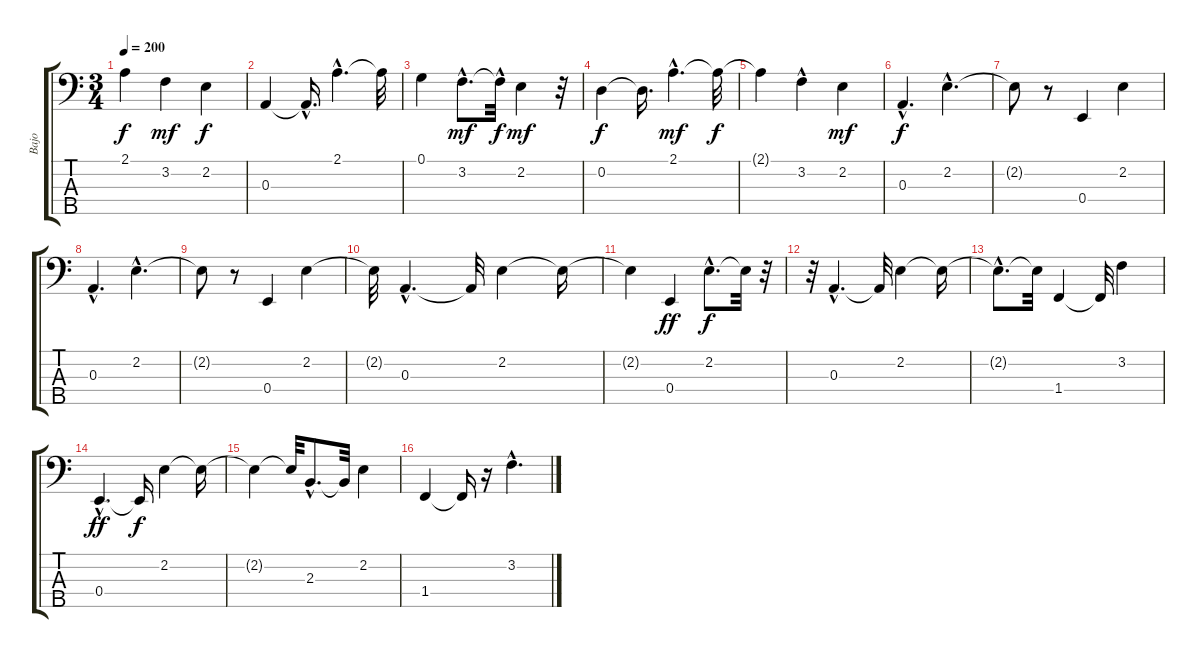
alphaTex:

\track ("Bajo" "Bajo") {instrument electricbasspick}
\staff {score tabs}
\tuning (G2 D2 A1 E1 B0) {hide}
\ts (3 4)
\tempo 200
\clef f4
\ks c
2.1{t}.4{dy f} 3.2.4{dy mf} 2.2.4{dy f} |
0.3.4 0.3{hac t}.16{d} 2.1{hac}.4{d} 2.1{t}.32 |
0.1.4 3.2{hac}.8{d dy mf} 3.2{hac t}.32{dy f} 2.2.4{dy mf} r.32 |
0.2.4{dy f} 0.2{t}.16{d} 2.1{hac}.4{d dy mf} 2.1{t}.32{dy f} |
2.1{t}.4 3.2{hac}.4 2.2.4{dy mf} |
0.3{hac}.4{d dy f} 2.2{hac}.4{d} |
2.2{t}.8 r.8 0.4.4 2.2.4 |
0.3{hac}.4{d} 2.2{hac}.4{d} |
2.2{t}.8 r.8 0.4.4 2.2.4 |
2.2{t}.32 0.3{hac}.4{d} 0.3{t}.32 2.2.4 2.2{t}.16 |
2.2{t}.4 0.4.4{dy ff} 2.2{hac}.8{d dy f} 2.2{t}.32 r.32 |
r.32 0.3{hac}.4{d} 0.3{t}.32 2.2.4 2.2{t}.16 |
2.2{hac t}.8{d} 2.2{t}.32 1.4.4 1.4{t}.32 3.2.4 |
0.4{hac}.4{d dy ff} 0.4{t}.16{dy f} 2.2.4 2.2{t}.16 |
2.2{t}.4 2.2{t}.32 2.3{hac}.8{d} 2.3{t}.32 2.2.4 |
1.4.4 1.4{t}.16 r.16 3.2{hac}.4{d}
